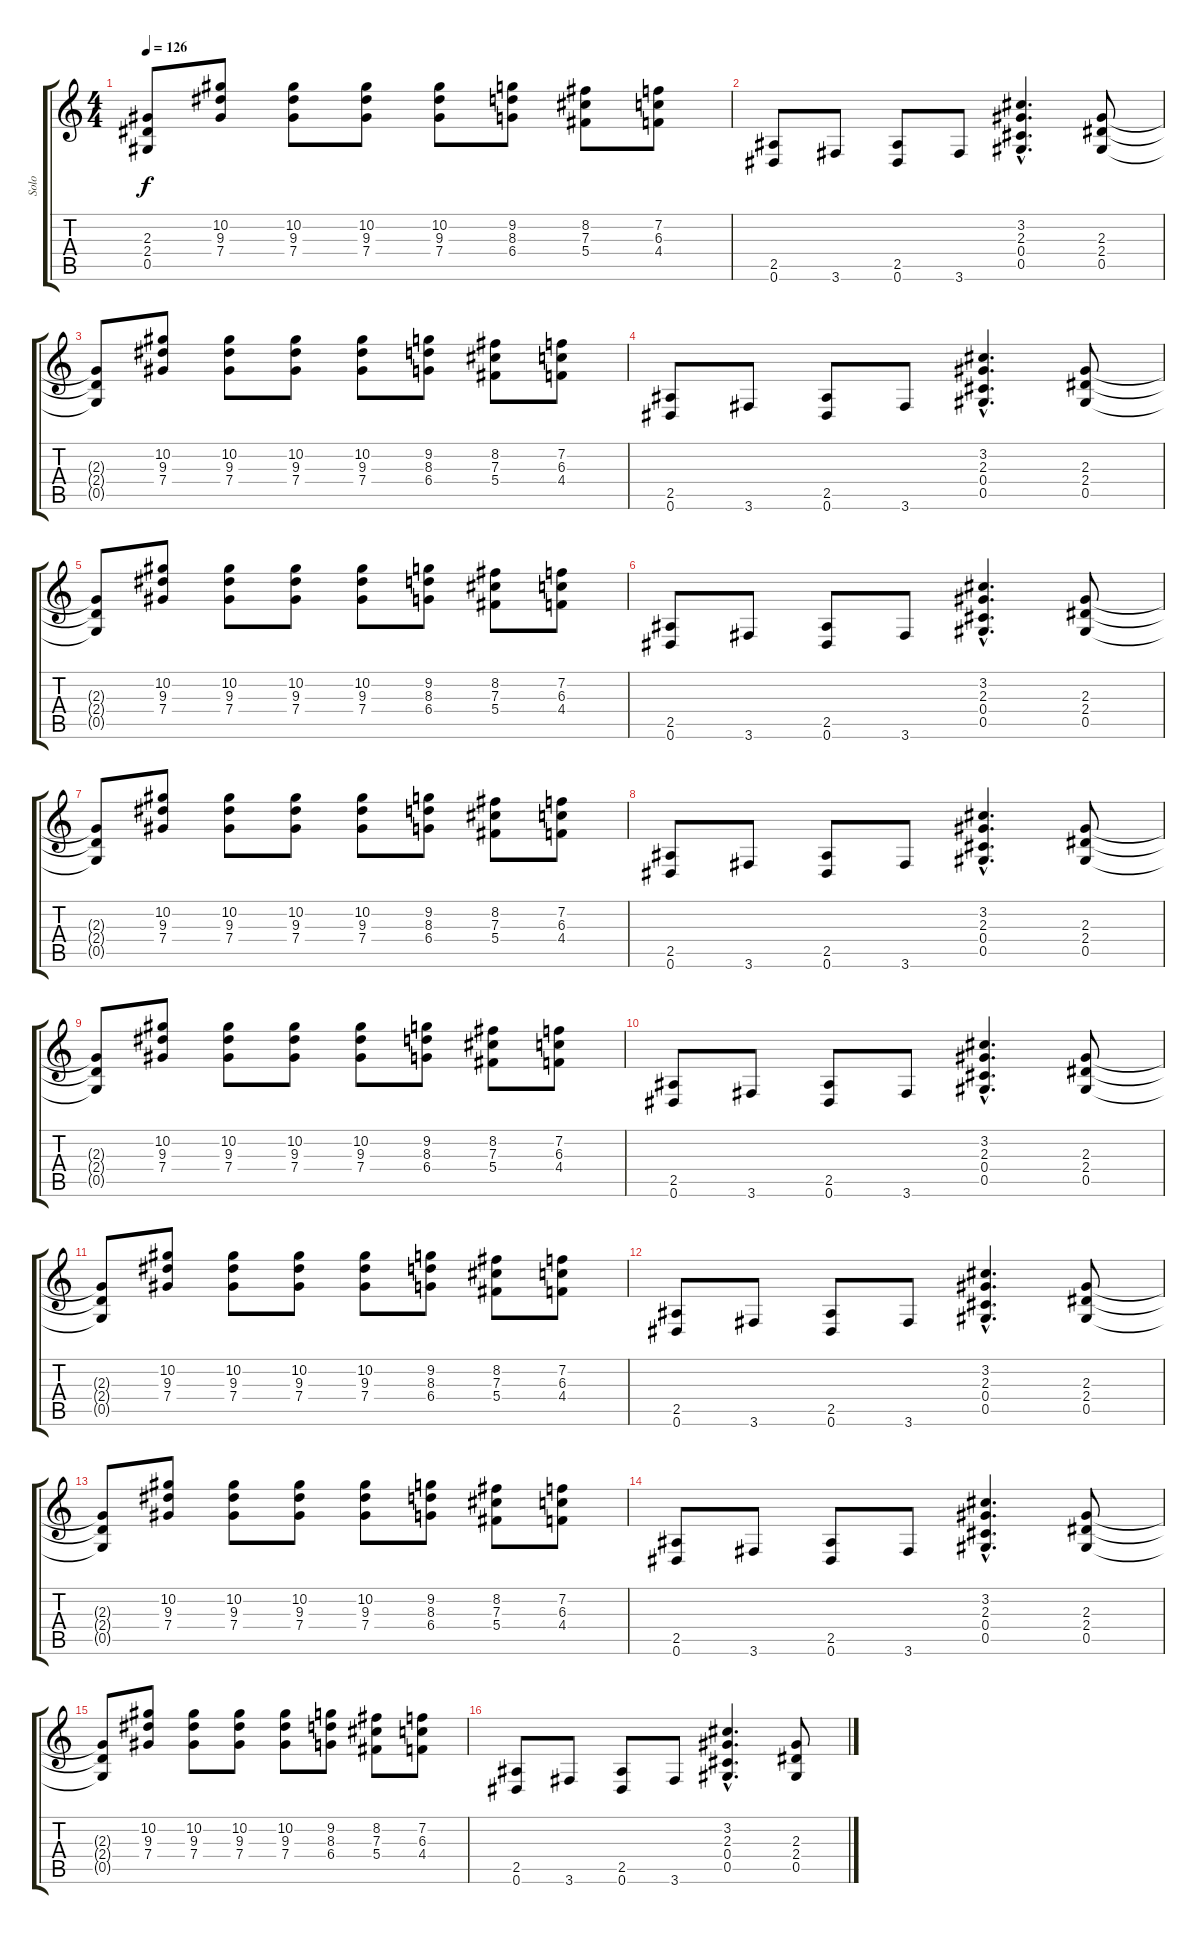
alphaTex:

\track ("Solo" "Solo") {instrument overdrivenguitar}
\staff {score tabs}
\tuning (Eb4 Bb3 Gb3 Db3 Ab2 Eb2) {hide}
\ts (4 4)
\tempo 126
\clef g2
\ks c
(2.3{t} 2.4{t} 0.5{t}).8{dy f} (10.2 9.3 7.4).8 (10.2 9.3 7.4).8 (10.2 9.3 7.4).8 (10.2 9.3 7.4).8 (9.2 8.3 6.4).8 (8.2 7.3 5.4).8 (7.2 6.3 4.4).8 |
(2.5 0.6).8 3.6.8 (2.5 0.6).8 3.6.8 (3.2{hac} 2.3{hac} 0.4{hac} 0.5{hac}).4{d} (2.3 2.4 0.5).8 |
(2.3{t} 2.4{t} 0.5{t}).8 (10.2 9.3 7.4).8 (10.2 9.3 7.4).8 (10.2 9.3 7.4).8 (10.2 9.3 7.4).8 (9.2 8.3 6.4).8 (8.2 7.3 5.4).8 (7.2 6.3 4.4).8 |
(2.5 0.6).8 3.6.8 (2.5 0.6).8 3.6.8 (3.2{hac} 2.3{hac} 0.4{hac} 0.5{hac}).4{d} (2.3 2.4 0.5).8 |
(2.3{t} 2.4{t} 0.5{t}).8 (10.2 9.3 7.4).8 (10.2 9.3 7.4).8 (10.2 9.3 7.4).8 (10.2 9.3 7.4).8 (9.2 8.3 6.4).8 (8.2 7.3 5.4).8 (7.2 6.3 4.4).8 |
(2.5 0.6).8 3.6.8 (2.5 0.6).8 3.6.8 (3.2{hac} 2.3{hac} 0.4{hac} 0.5{hac}).4{d} (2.3 2.4 0.5).8 |
(2.3{t} 2.4{t} 0.5{t}).8 (10.2 9.3 7.4).8 (10.2 9.3 7.4).8 (10.2 9.3 7.4).8 (10.2 9.3 7.4).8 (9.2 8.3 6.4).8 (8.2 7.3 5.4).8 (7.2 6.3 4.4).8 |
(2.5 0.6).8 3.6.8 (2.5 0.6).8 3.6.8 (3.2{hac} 2.3{hac} 0.4{hac} 0.5{hac}).4{d} (2.3 2.4 0.5).8 |
(2.3{t} 2.4{t} 0.5{t}).8 (10.2 9.3 7.4).8 (10.2 9.3 7.4).8 (10.2 9.3 7.4).8 (10.2 9.3 7.4).8 (9.2 8.3 6.4).8 (8.2 7.3 5.4).8 (7.2 6.3 4.4).8 |
(2.5 0.6).8 3.6.8 (2.5 0.6).8 3.6.8 (3.2{hac} 2.3{hac} 0.4{hac} 0.5{hac}).4{d} (2.3 2.4 0.5).8 |
(2.3{t} 2.4{t} 0.5{t}).8 (10.2 9.3 7.4).8 (10.2 9.3 7.4).8 (10.2 9.3 7.4).8 (10.2 9.3 7.4).8 (9.2 8.3 6.4).8 (8.2 7.3 5.4).8 (7.2 6.3 4.4).8 |
(2.5 0.6).8 3.6.8 (2.5 0.6).8 3.6.8 (3.2{hac} 2.3{hac} 0.4{hac} 0.5{hac}).4{d} (2.3 2.4 0.5).8 |
(2.3{t} 2.4{t} 0.5{t}).8 (10.2 9.3 7.4).8 (10.2 9.3 7.4).8 (10.2 9.3 7.4).8 (10.2 9.3 7.4).8 (9.2 8.3 6.4).8 (8.2 7.3 5.4).8 (7.2 6.3 4.4).8 |
(2.5 0.6).8 3.6.8 (2.5 0.6).8 3.6.8 (3.2{hac} 2.3{hac} 0.4{hac} 0.5{hac}).4{d} (2.3 2.4 0.5).8 |
(2.3{t} 2.4{t} 0.5{t}).8 (10.2 9.3 7.4).8 (10.2 9.3 7.4).8 (10.2 9.3 7.4).8 (10.2 9.3 7.4).8 (9.2 8.3 6.4).8 (8.2 7.3 5.4).8 (7.2 6.3 4.4).8 |
(2.5 0.6).8 3.6.8 (2.5 0.6).8 3.6.8 (3.2{hac} 2.3{hac} 0.4{hac} 0.5{hac}).4{d} (2.3 2.4 0.5).8
